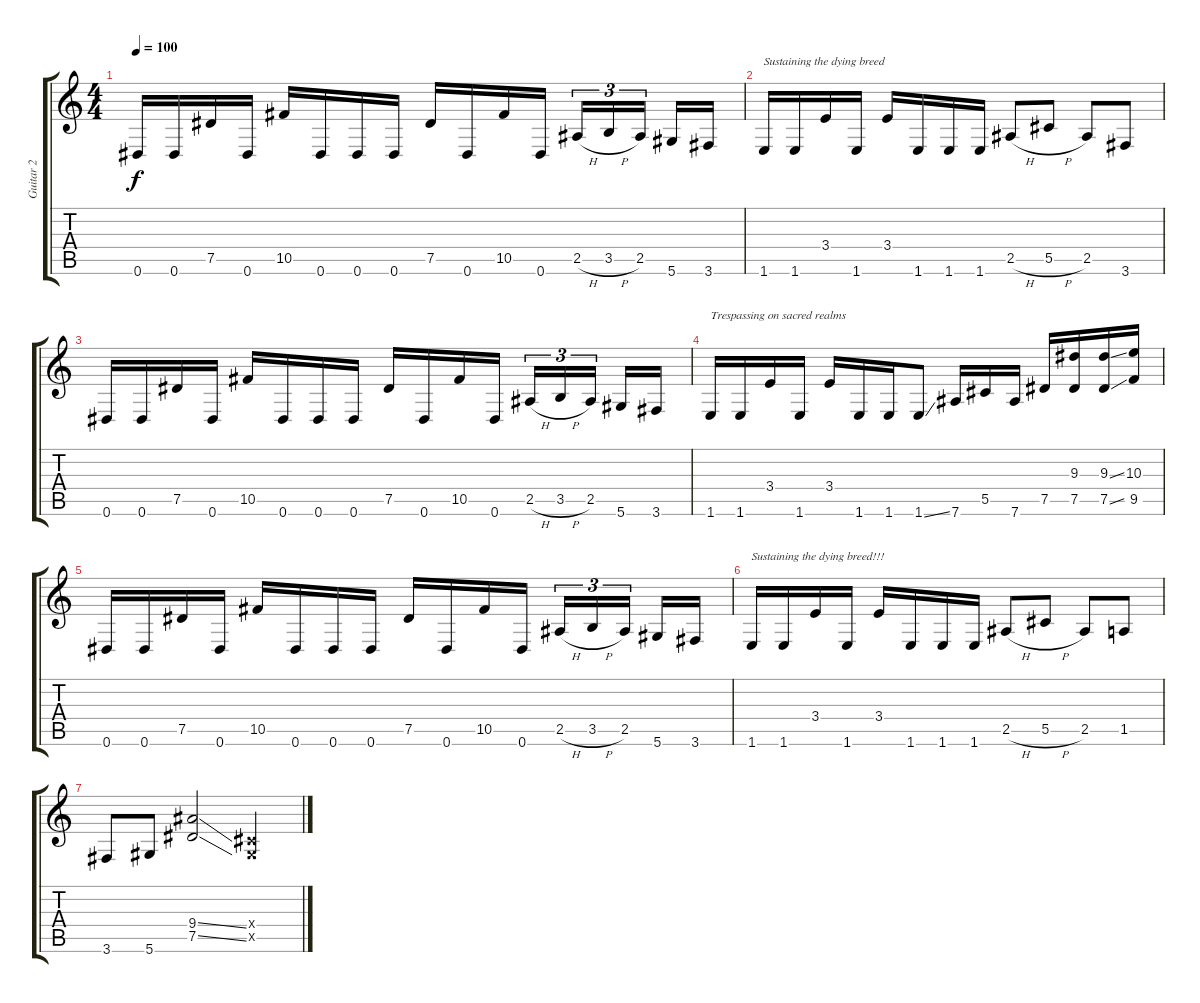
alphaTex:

\track ("Guitar 2" "Guitar 2") {instrument distortionguitar}
\staff {score tabs}
\tuning (Eb4 Bb3 Gb3 Db3 Ab2 Eb2) {hide}
\ts (4 4)
\tempo 100
\clef g2
\ks c
0.6.16{dy f} 0.6.16 7.5.16 0.6.16 10.5.16 0.6.16 0.6.16 0.6.16 7.5.16 0.6.16 10.5.16 0.6.16 2.5{h}.16{tu (3 2)} 3.5{h}.16{tu (3 2)} 2.5.16{tu (3 2)} 5.6.16 3.6.16 |
1.6.16{txt "Sustaining the dying breed"} 1.6.16 3.4.16 1.6.16 3.4.16 1.6.16 1.6.16 1.6.16 2.5{h}.8 5.5{h}.8 2.5.8 3.6.8 |
0.6.16 0.6.16 7.5.16 0.6.16 10.5.16 0.6.16 0.6.16 0.6.16 7.5.16 0.6.16 10.5.16 0.6.16 2.5{h}.16{tu (3 2)} 3.5{h}.16{tu (3 2)} 2.5.16{tu (3 2)} 5.6.16 3.6.16 |
1.6.16{txt "Trespassing on sacred realms"} 1.6.16 3.4.16 1.6.16 3.4.16 1.6.16 1.6.16 1.6{ss}.8 7.6.16 5.5.16 7.6.16 7.5.16 (9.3 7.5).16 (9.3{ss} 7.5{ss}).16 (10.3 9.5).16 |
0.6.16 0.6.16 7.5.16 0.6.16 10.5.16 0.6.16 0.6.16 0.6.16 7.5.16 0.6.16 10.5.16 0.6.16 2.5{h}.16{tu (3 2)} 3.5{h}.16{tu (3 2)} 2.5.16{tu (3 2)} 5.6.16 3.6.16 |
1.6.16{txt "Sustaining the dying breed!!!"} 1.6.16 3.4.16 1.6.16 3.4.16 1.6.16 1.6.16 1.6.16 2.5{h}.8 5.5{h}.8 2.5.8 1.5.8 |
3.6.8 5.6.8 (9.4{ss} 7.5{ss}).2 (0.4{x} 0.5{x}).4
